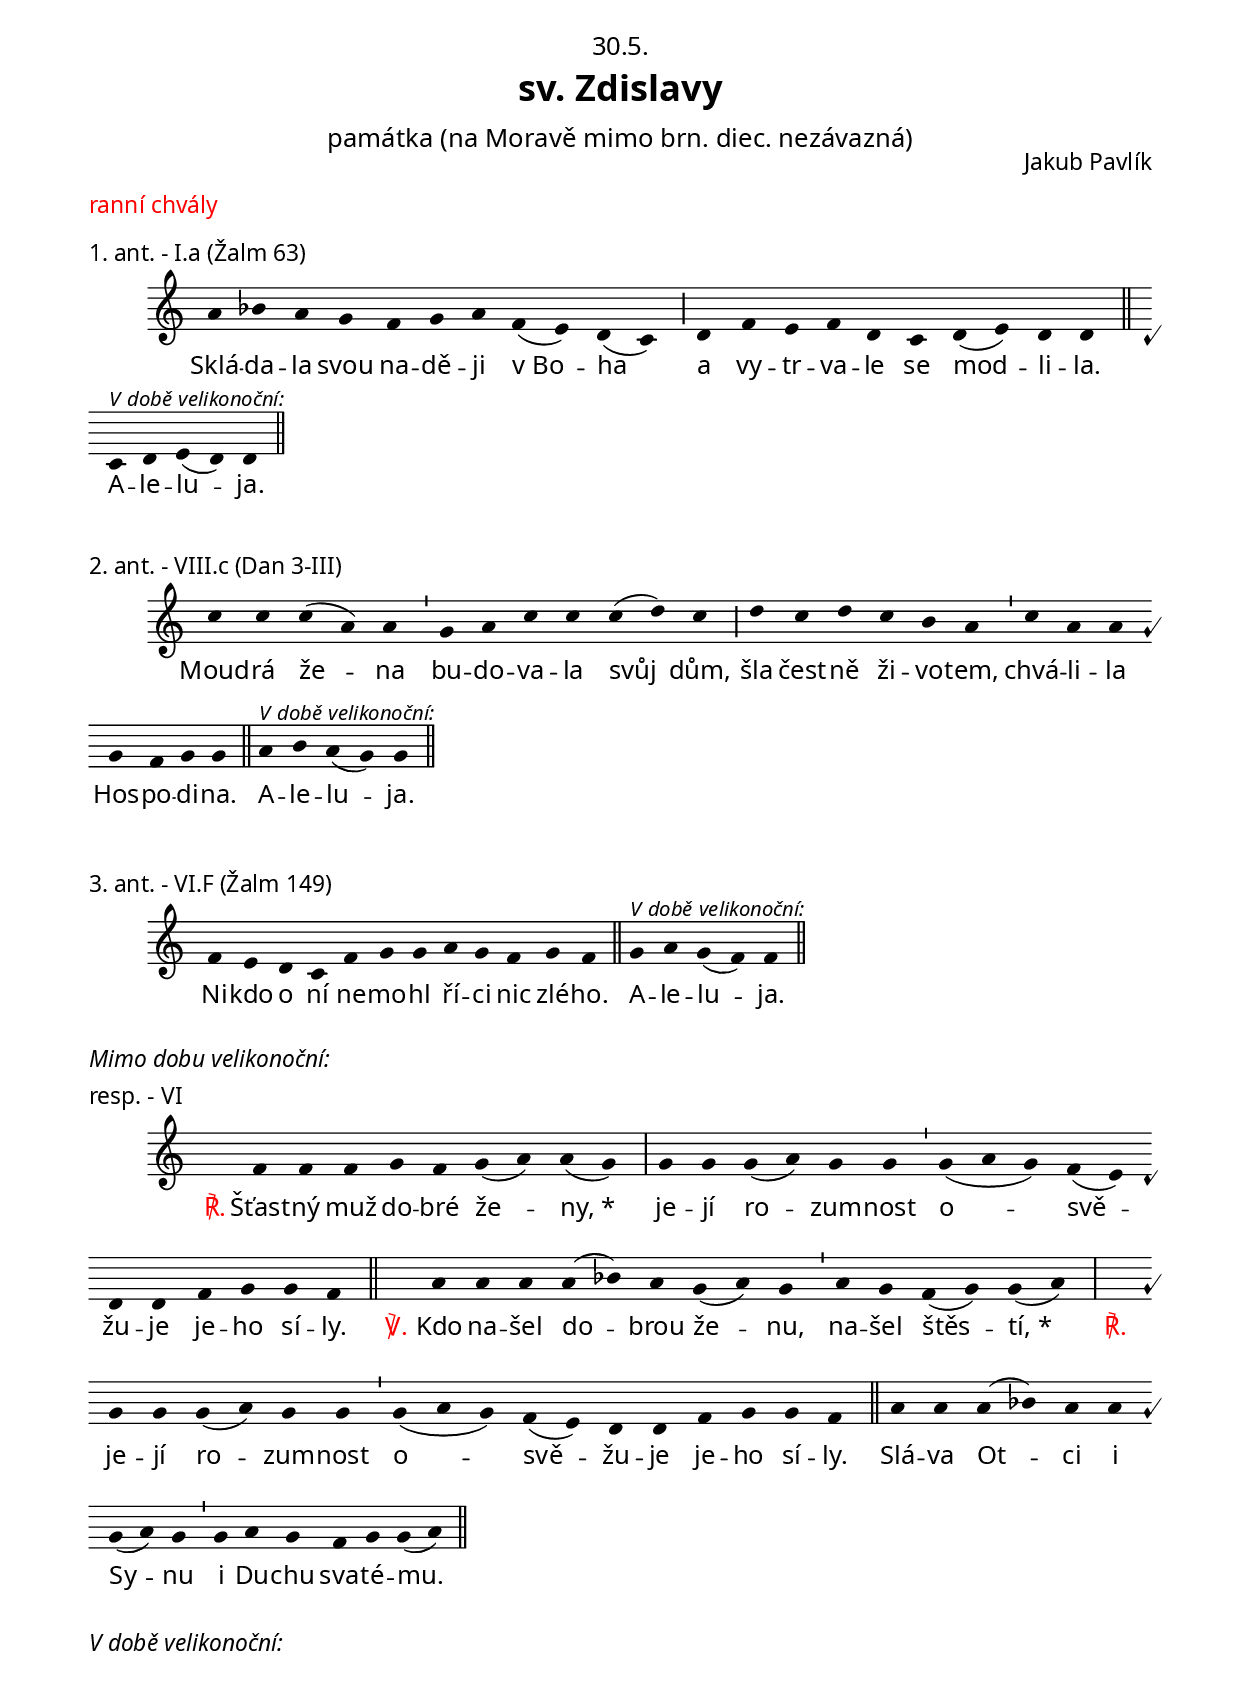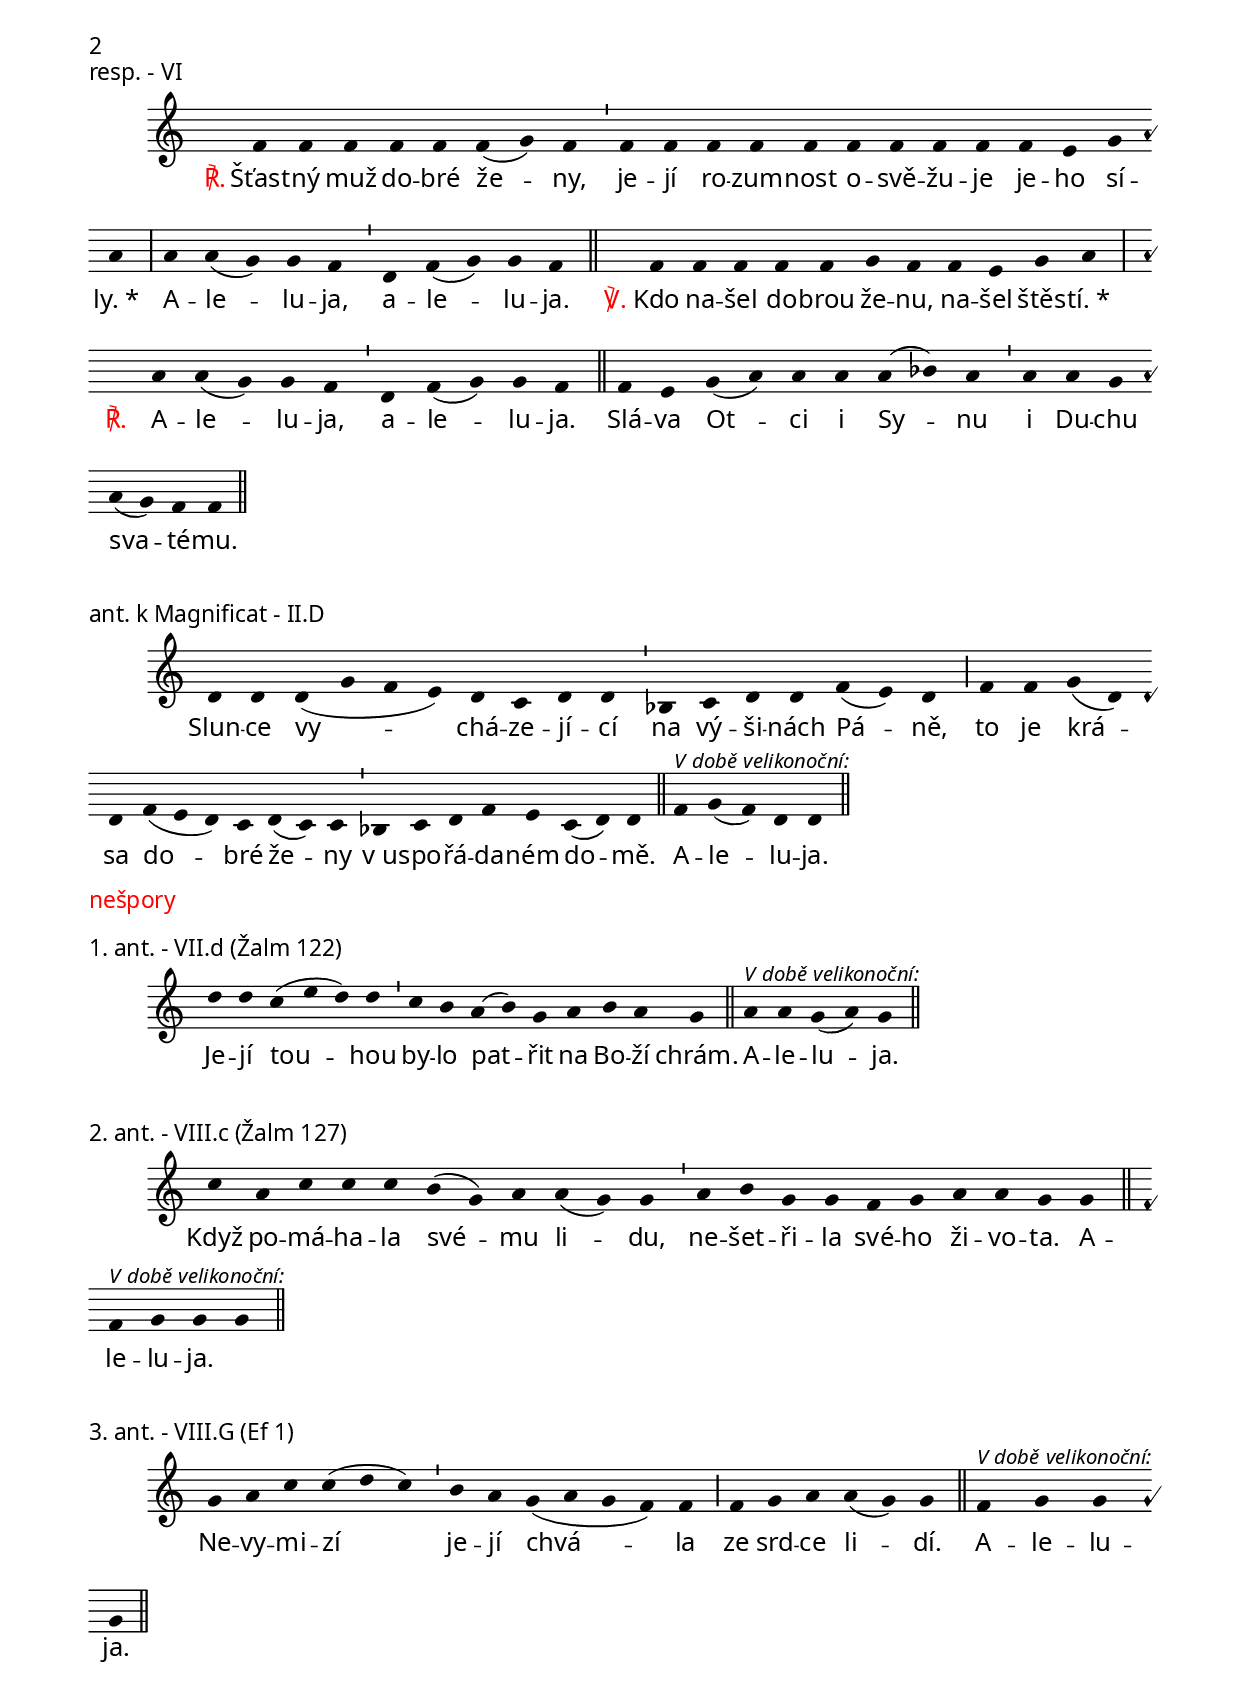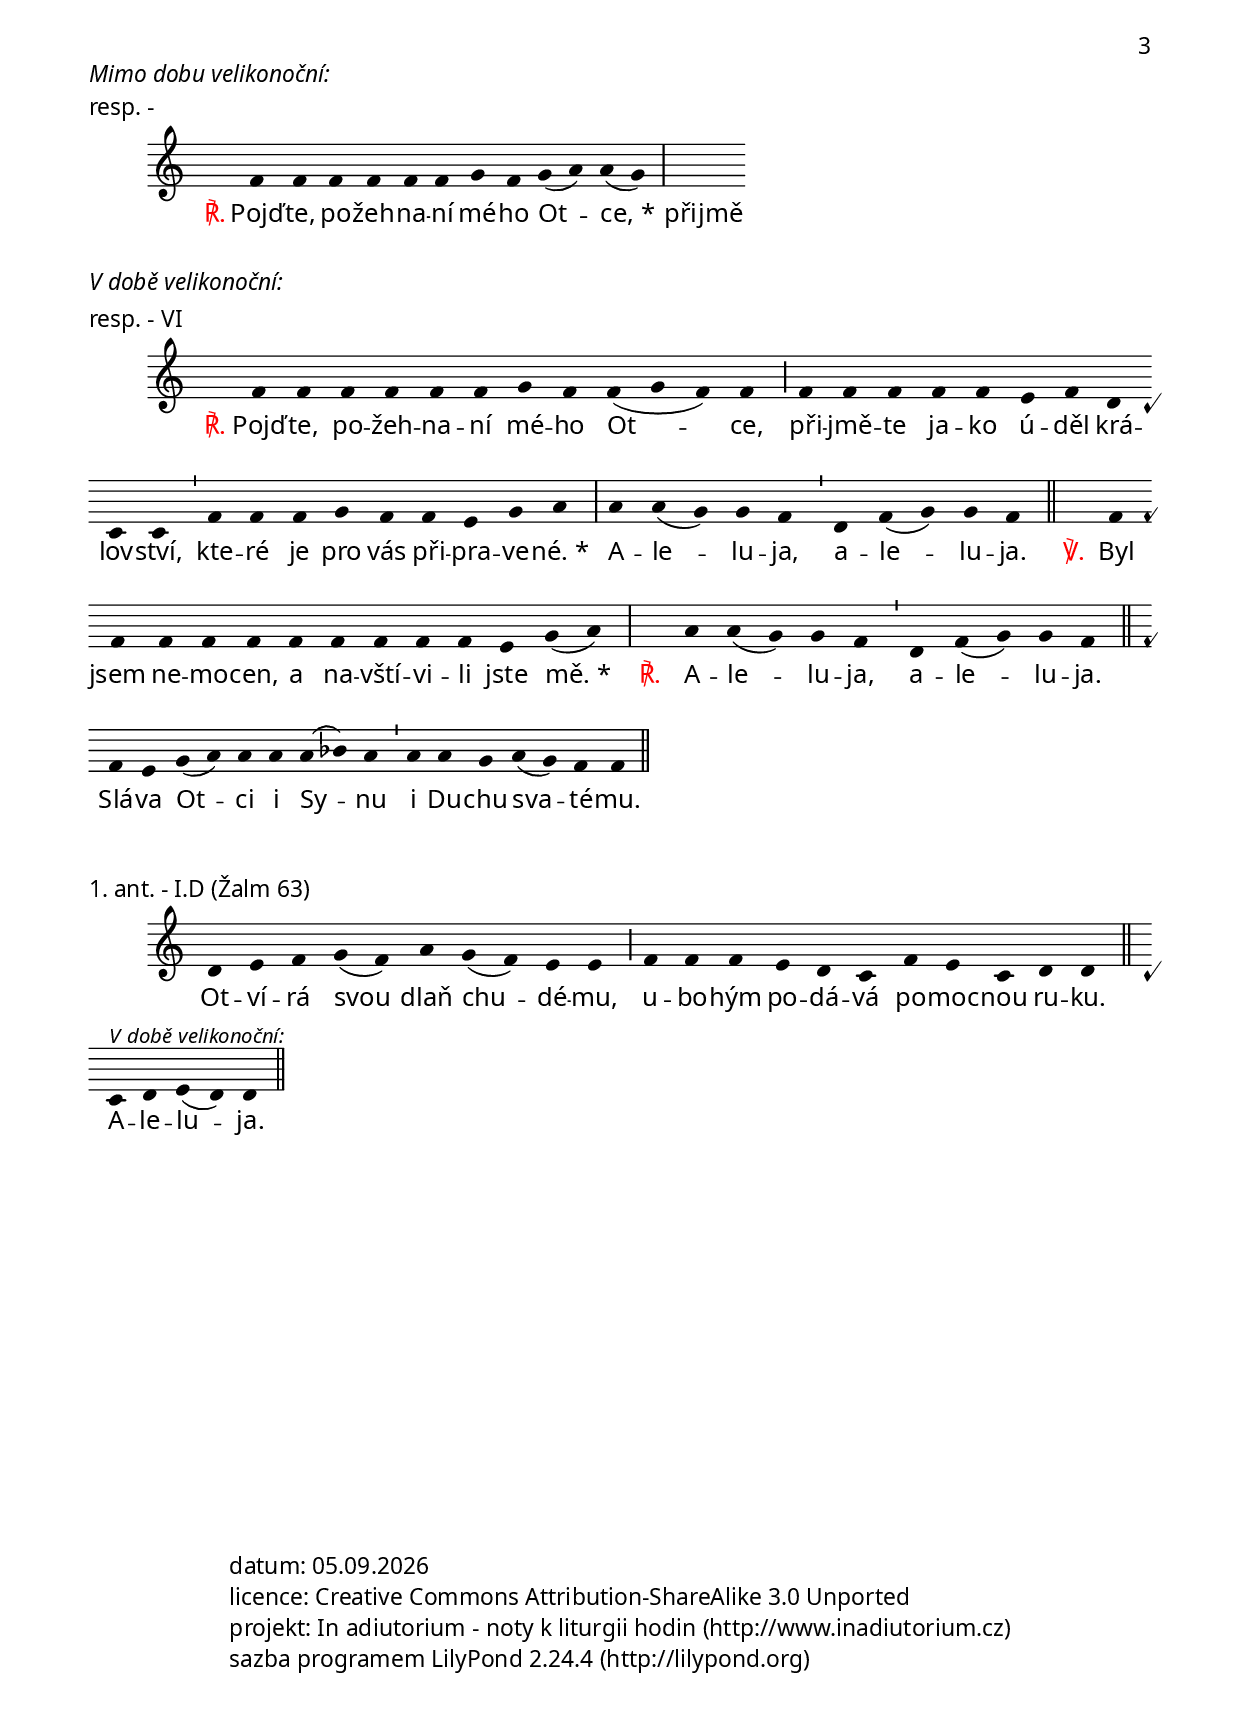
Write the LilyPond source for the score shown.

\version "2.19.0"

\include "../spolecne.ly"
\include "../dilyresponsorii.ly"

\header {
  title = \markup\titleSvatek
            "sv. Zdislavy"
            "památka (na Moravě mimo brn. diec. nezávazná)"
            30.5.
  composer = "Jakub Pavlík"
}

\markup {\nadpisHodinka {"ranní chvály"}}

\score {
  \relative c'' {
    \choralniRezim
    a4 bes a g f g a f( e) d( c) \barMaior
    d f e f d c d( e) d d \barFinalis

    c^\markup\rubrVelikAleluja d e( d) d \barFinalis
  }
  \addlyrics {
    Sklá -- da -- la svou na -- dě -- ji v_Bo -- ha
    a vy -- tr -- va -- le se mod -- li -- la.

    A -- le -- lu -- ja.
  }
  \header {
    quid = "1. ant."
    modus = "I"
    differentia = "a"
    psalmus = "Žalm 63"
    id = ""
    piece = \markup {\sestavTitulek}
  }
}

\score {
  \relative c'' {
    \choralniRezim
    c4 c c( a) a \barMin g a c c c( d) c \barMaior
    d c d c b a \barMin
    c a a g f g g \barFinalis

    a^\markup\rubrVelikAleluja b a( g) g \barFinalis
  }
  \addlyrics {
    Moud -- rá že -- na bu -- do -- va -- la svůj dům,
    šla čest -- ně ži -- vo -- tem,
    chvá -- li -- la Hos -- po -- di -- na.

    A -- le -- lu -- ja.
  }
  \header {
    quid = "2. ant."
    modus = "VIII"
    differentia = "c"
    psalmus = "Dan 3-III"
    id = ""
    piece = \markup {\sestavTitulek}
  }
}

\score {
  \relative c' {
    \choralniRezim
    f4 e d c f g g a g f g f \barFinalis

    g^\markup\rubrVelikAleluja a g( f) f \barFinalis
  }
  \addlyrics {
    Ni -- kdo o ní ne -- mo -- hl ří -- ci nic zlé -- ho.

    A -- le -- lu -- ja.
  }
  \header {
    quid = "3. ant."
    modus = "VI"
    differentia = "F"
    psalmus = "Žalm 149"
    id = ""
    piece = \markup {\sestavTitulek}
  }
}

\markup\italic{Mimo dobu velikonoční:}

\score {
  \relative c' {
    \choralniRezim

    % R
    \neviditelna f
    f4 f f g f g( a) a( g) \barMax
    g g g( a) g g \barMin g( a g) f( e) d d f g g f \barFinalis
    % V
    \neviditelna a
    a a a a( bes) a g( a) g \barMin a g f( g) g( a) \barMax
    % R
    \neviditelna a
    g g g( a) g g \barMin g( a g) f( e) d d f g g f \barFinalis

    % Slava
    \respVIdoxologie \barFinalis
  }
  \addlyrics {
    \Response Šťast -- ný muž do -- bré že -- ny,_*
    je -- jí ro -- zum -- nost o -- svě -- žu -- je je -- ho sí -- ly.
    \Verse Kdo na -- šel do -- brou že -- nu, na -- šel štěs -- tí,_*
    \Response je -- jí ro -- zum -- nost o -- svě -- žu -- je je -- ho sí -- ly.
    \textRespDoxologie
  }
  \header {
    quid = "resp."
    modus = "VI"
    id = ""
    piece = \markup {\sestavTitulekResp}
  }
}

\markup\italic{V době velikonoční:}

\score {
  \relative c' {
    \choralniRezim

    % R
    \neviditelna f
    f4 f f f f f( g) f \barMin
    f f f f f f f f f f e g a \barMax
    \respVIalelujaResponsum \barFinalis
    % V
    \neviditelna f
    f4 f f f f g f f e g a \barMax
    % R
    \neviditelna a
    \respVIalelujaResponsum \barFinalis
    % Slava
    \respVIalelujaDoxologie \barFinalis
  }
  \addlyrics {
    \Response Šťast -- ný muž do -- bré že -- ny,
    je -- jí ro -- zum -- nost o -- svě -- žu -- je je -- ho sí -- ly._*
    \textRespAleluja
    \Verse Kdo na -- šel do -- brou že -- nu, na -- šel štěs -- tí._*
    \Response \textRespAleluja
    \textRespDoxologie
  }
  \header {
    quid = "resp."
    modus = "VI"
    id = ""
    piece = \markup {\sestavTitulekResp}
  }
}

\score {
  \relative c' {
    \choralniRezim
    d4 d d( g f e) d c d d \barMin bes c d d f( e) d \barMaior
    f f g( d) d f( e d) c d( c) c \barMin
    bes c d f e c( d) d \barFinalis

    f^\markup\rubrVelikAleluja g( f) d d \barFinalis
  }
  \addlyrics {
    Slun -- ce vy -- chá -- ze -- jí -- cí na vý -- ši -- nách Pá -- ně,
    to je krá -- sa do -- bré že -- ny
    v_u -- spo -- řá -- da -- ném do -- mě.

    A -- le -- lu -- ja.
  }
  \header {
    quid = "ant. k Magnificat"
    modus = "II"
    differentia = "D"
    psalmus = ""
    id = ""
    piece = \markup {\sestavTitulekBezZalmu}
  }
}

\markup {\nadpisHodinka {"nešpory"}}

\score {
  \relative c'' {
    \choralniRezim
    d4 d c( e d) d \barMin
    c b a( b) g a b a g \barFinalis

    a^\markup\rubrVelikAleluja a g( a) g \barFinalis
  }
  \addlyrics {
    Je -- jí tou -- hou
    by -- lo pat -- řit na Bo -- ží chrám.

    A -- le -- lu -- ja.
  }
  \header {
    quid = "1. ant."
    modus = "VII"
    differentia = "d"
    psalmus = "Žalm 122"
    id = ""
    piece = \markup {\sestavTitulek}
  }
}

\score {
  \relative c'' {
    \choralniRezim
    c4 a c c c b( g) a a( g) g \barMin
    a b g g f g a a g g \barFinalis

    f^\markup\rubrVelikAleluja g g g \barFinalis
  }
  \addlyrics {
    Když po -- má -- ha -- la své -- mu li -- du,
    ne -- šet -- ři -- la své -- ho ži -- vo -- ta.

    A -- le -- lu -- ja.
  }
  \header {
    quid = "2. ant."
    modus = "VIII"
    differentia = "c"
    psalmus = "Žalm 127"
    id = ""
    piece = \markup {\sestavTitulek}
  }
}

\score {
  \relative c'' {
    \choralniRezim
    g a c c( d c) \barMin b a g( a g f) f \barMaior
    f g a a( g) g \barFinalis

    f^\markup\rubrVelikAleluja g g g \barFinalis
  }
  \addlyrics {
    Ne -- vy -- mi -- zí je -- jí chvá -- la
    ze srd -- ce li -- dí.

    A -- le -- lu -- ja.
  }
  \header {
    quid = "3. ant."
    modus = "VIII"
    differentia = "G"
    psalmus = "Ef 1"
    id = ""
    piece = \markup {\sestavTitulek}
  }
}

\markup\italic{Mimo dobu velikonoční:}

\score {
  \relative c' {
    \choralniRezim

    % R
    \neviditelna f
    f4 f f f f f g f g( a) a( g) \barMax

    % V
    \neviditelna a

    % R
    \neviditelna a

    % Slava
  }
  \addlyrics {
    \Response Pojď -- te, po -- žeh -- na -- ní mé -- ho Ot -- ce,_*
    při -- jmě -- te ja -- ko ú -- děl krá -- lov -- ství,
    kte -- ré je pro vás při -- pra -- ve -- né.
    \Verse Byl jsem ne -- mo -- cen, a na -- vští -- vi -- li jste mě,_*
    \Response při -- jmě -- te ja -- ko ú -- děl krá -- lov -- ství,
    kte -- ré je pro vás při -- pra -- ve -- né.
    \textRespDoxologie
  }
  \header {
    quid = "resp."
    modus = ""
    id = ""
    piece = \markup {\sestavTitulekResp}
  }
}

\markup\italic{V době velikonoční:}

\score {
  \relative c' {
    \choralniRezim

    % R
    \neviditelna f
    f4 f f f f f g f f( g f) f \barMaior
    f f f f f e f d c c \barMin
    f f f g f f e g a \barMax
    \respVIalelujaResponsum \barFinalis
    % V
    \neviditelna f
    f4 f f f f f f f f f e g( a) \barMax
    % R
    \neviditelna a
    \respVIalelujaResponsum \barFinalis
    % Slava
    \respVIalelujaDoxologie \barFinalis
  }
  \addlyrics {
    \Response Pojď -- te, po -- žeh -- na -- ní mé -- ho Ot -- ce,
    při -- jmě -- te ja -- ko ú -- děl krá -- lov -- ství,
    kte -- ré je pro vás při -- pra -- ve -- né._*
    \textRespAleluja
    \Verse Byl jsem ne -- mo -- cen, a na -- vští -- vi -- li jste mě._*
    \Response \textRespAleluja
    \textRespDoxologie
  }
  \header {
    quid = "resp."
    modus = "VI"
    id = ""
    piece = \markup {\sestavTitulekResp}
  }
}

\score {
  \relative c' {
    \choralniRezim
    d4 e f g( f) a g( f) e e \barMaior
    f f f e d c f e c d d \barFinalis

    c^\markup\rubrVelikAleluja d e( d) d \barFinalis
  }
  \addlyrics {
    Ot -- ví -- rá svou dlaň chu -- dé -- mu,
    u -- bo -- hým po -- dá -- vá po -- moc -- nou ru -- ku.

    A -- le -- lu -- ja.
  }
  \header {
    quid = "1. ant."
    modus = "I"
    differentia = "D"
    psalmus = "Žalm 63"
    fial = "sanktoral/1113anezkaceska.ly#rch-a1?+aleluja"
    id = ""
    piece = \markup {\sestavTitulek}
  }
}